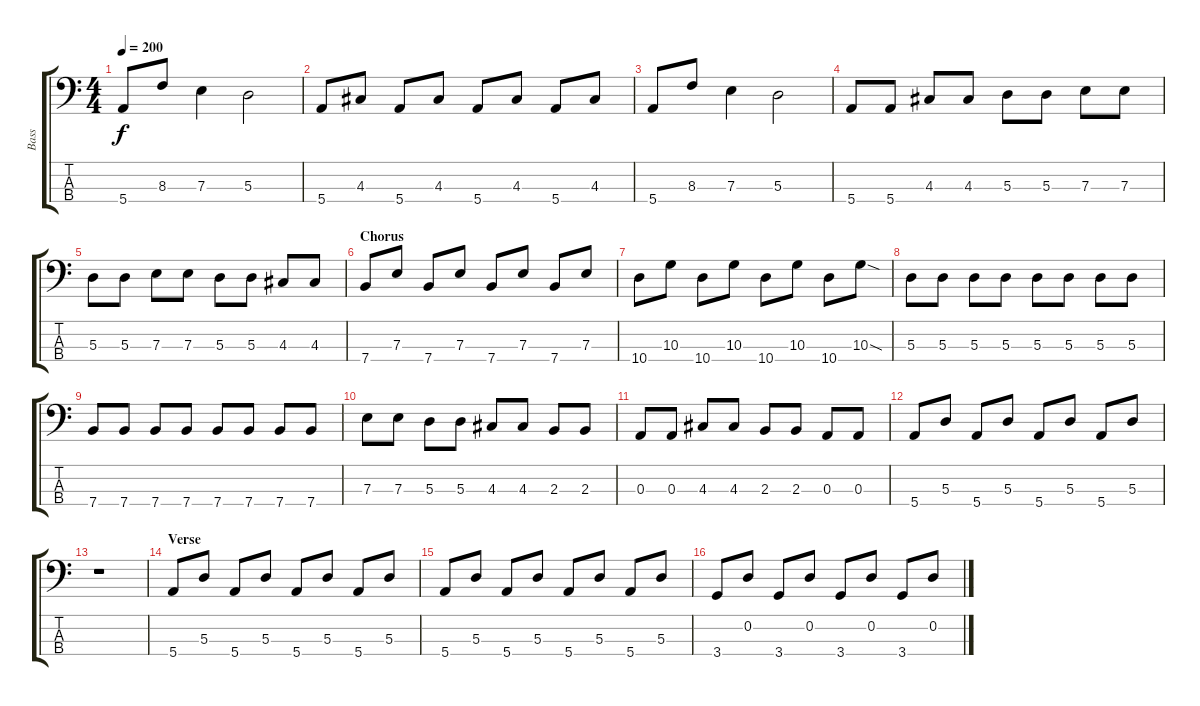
\track ("Bass" "Bass") {instrument acousticbass}
\staff {score tabs}
\tuning (G2 D2 A1 E1) {hide}
\ts (4 4)
\tempo 200
\clef f4
\ks c
5.4.8{dy f} 8.3.8 7.3.4 5.3.2 |
5.4.8 4.3.8 5.4.8 4.3.8 5.4.8 4.3.8 5.4.8 4.3.8 |
5.4.8 8.3.8 7.3.4 5.3.2 |
5.4.8 5.4.8 4.3.8 4.3.8 5.3.8 5.3.8 7.3.8 7.3.8 |
5.3.8 5.3.8 7.3.8 7.3.8 5.3.8 5.3.8 4.3.8 4.3.8 |
\section ("" "Chorus")
7.4.8 7.3.8 7.4.8 7.3.8 7.4.8 7.3.8 7.4.8 7.3.8 |
10.4.8 10.3.8 10.4.8 10.3.8 10.4.8 10.3.8 10.4.8 10.3{sod}.8 |
5.3.8 5.3.8 5.3.8 5.3.8 5.3.8 5.3.8 5.3.8 5.3.8 |
7.4.8 7.4.8 7.4.8 7.4.8 7.4.8 7.4.8 7.4.8 7.4.8 |
7.3.8 7.3.8 5.3.8 5.3.8 4.3.8 4.3.8 2.3.8 2.3.8 |
0.3.8 0.3.8 4.3.8 4.3.8 2.3.8 2.3.8 0.3.8 0.3.8 |
5.4.8 5.3.8 5.4.8 5.3.8 5.4.8 5.3.8 5.4.8 5.3.8 |
r.1 |
\section ("" "Verse")
5.4.8 5.3.8 5.4.8 5.3.8 5.4.8 5.3.8 5.4.8 5.3.8 |
5.4.8 5.3.8 5.4.8 5.3.8 5.4.8 5.3.8 5.4.8 5.3.8 |
3.4.8 0.2.8 3.4.8 0.2.8 3.4.8 0.2.8 3.4.8 0.2.8
